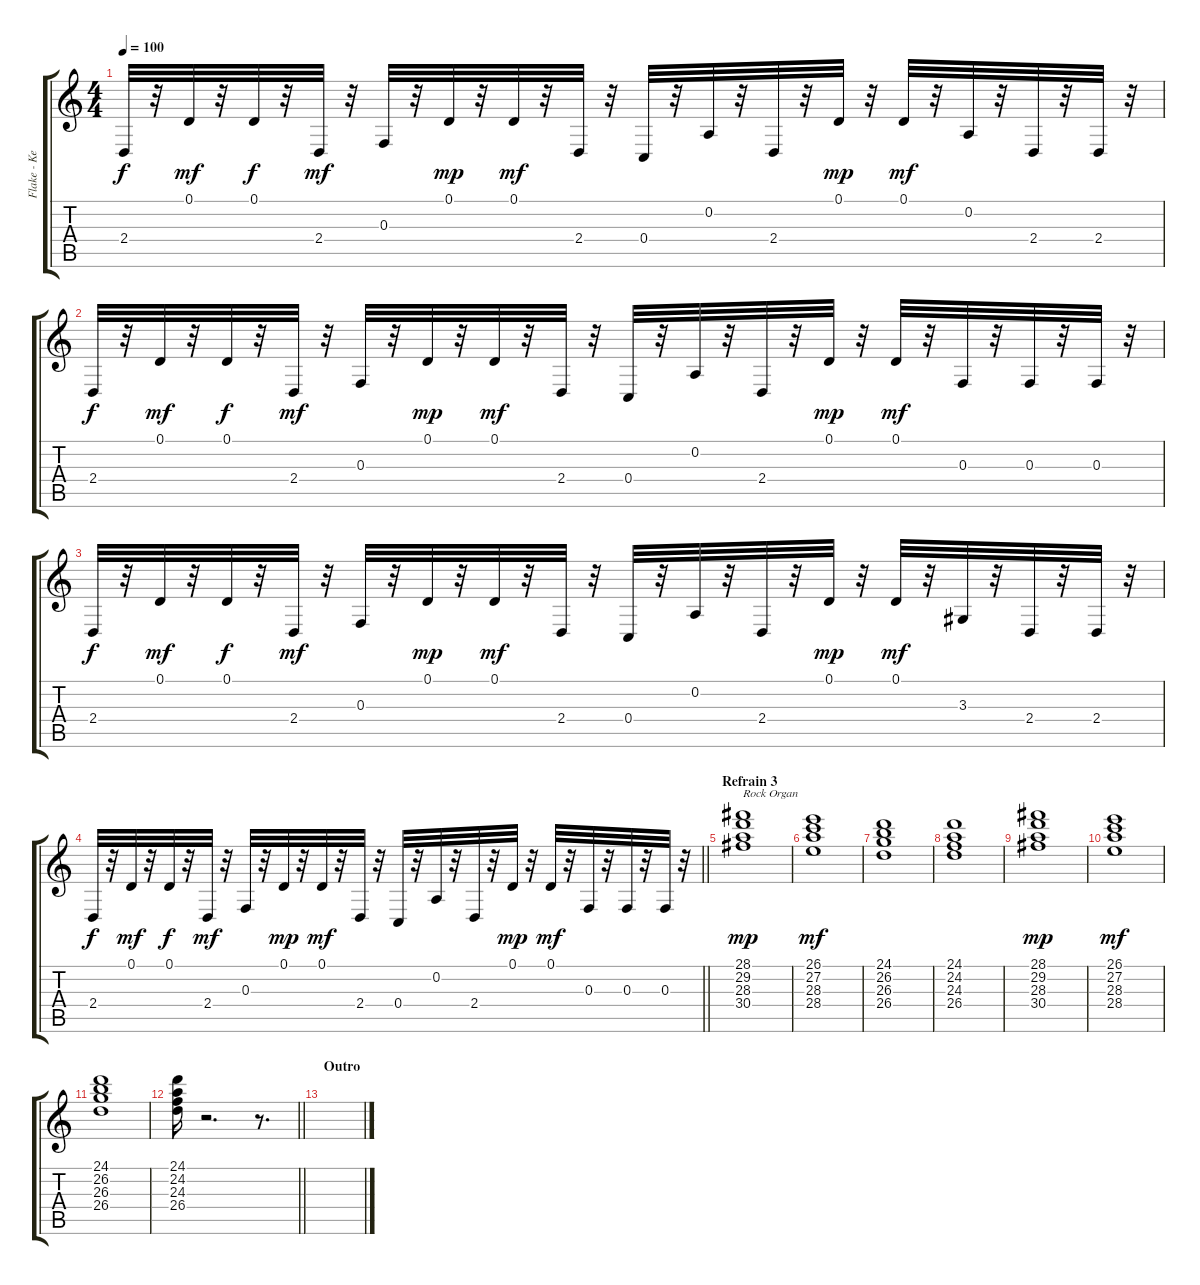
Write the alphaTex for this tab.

\track ("Flake - Keys 2" "Flake - Ke") {instrument lead2sawtooth}
\staff {score tabs}
\tuning (D4 A3 F3 C3 G2 D2) {hide}
\ts (4 4)
\tempo 100
\clef g2
\ks c
2.4.32{dy f} r.32 0.1.32{dy mf} r.32 0.1.32{dy f} r.32 2.4.32{dy mf} r.32 0.3.32 r.32 0.1.32{dy mp} r.32 0.1.32{dy mf} r.32 2.4.32 r.32 0.4.32 r.32 0.2.32 r.32 2.4.32 r.32 0.1.32{dy mp} r.32 0.1.32{dy mf} r.32 0.2.32 r.32 2.4.32 r.32 2.4.32 r.32 |
2.4.32{dy f} r.32 0.1.32{dy mf} r.32 0.1.32{dy f} r.32 2.4.32{dy mf} r.32 0.3.32 r.32 0.1.32{dy mp} r.32 0.1.32{dy mf} r.32 2.4.32 r.32 0.4.32 r.32 0.2.32 r.32 2.4.32 r.32 0.1.32{dy mp} r.32 0.1.32{dy mf} r.32 0.3.32 r.32 0.3.32 r.32 0.3.32 r.32 |
2.4.32{dy f} r.32 0.1.32{dy mf} r.32 0.1.32{dy f} r.32 2.4.32{dy mf} r.32 0.3.32 r.32 0.1.32{dy mp} r.32 0.1.32{dy mf} r.32 2.4.32 r.32 0.4.32 r.32 0.2.32 r.32 2.4.32 r.32 0.1.32{dy mp} r.32 0.1.32{dy mf} r.32 3.3.32 r.32 2.4.32 r.32 2.4.32 r.32 |
\barLineRight lightlight
2.4.32{dy f} r.32 0.1.32{dy mf} r.32 0.1.32{dy f} r.32 2.4.32{dy mf} r.32 0.3.32 r.32 0.1.32{dy mp} r.32 0.1.32{dy mf} r.32 2.4.32 r.32 0.4.32 r.32 0.2.32 r.32 2.4.32 r.32 0.1.32{dy mp} r.32 0.1.32{dy mf} r.32 0.3.32 r.32 0.3.32 r.32 0.3.32 r.32 |
\section ("" "Refrain 3")
(28.1 29.2 28.3 30.4).1{txt "Rock Organ" dy mp instrument rockorgan} |
(26.1 27.2 28.3 28.4).1{dy mf} |
(24.1 26.2 26.3 26.4).1 |
(24.1 24.2 24.3 26.4).1 |
(28.1 29.2 28.3 30.4).1{dy mp} |
(26.1 27.2 28.3 28.4).1{dy mf} |
(24.1 26.2 26.3 26.4).1 |
\barLineRight lightlight
(24.1 24.2 24.3 26.4).16 r.2{d} r.8{d} |
\section ("" "Outro")
